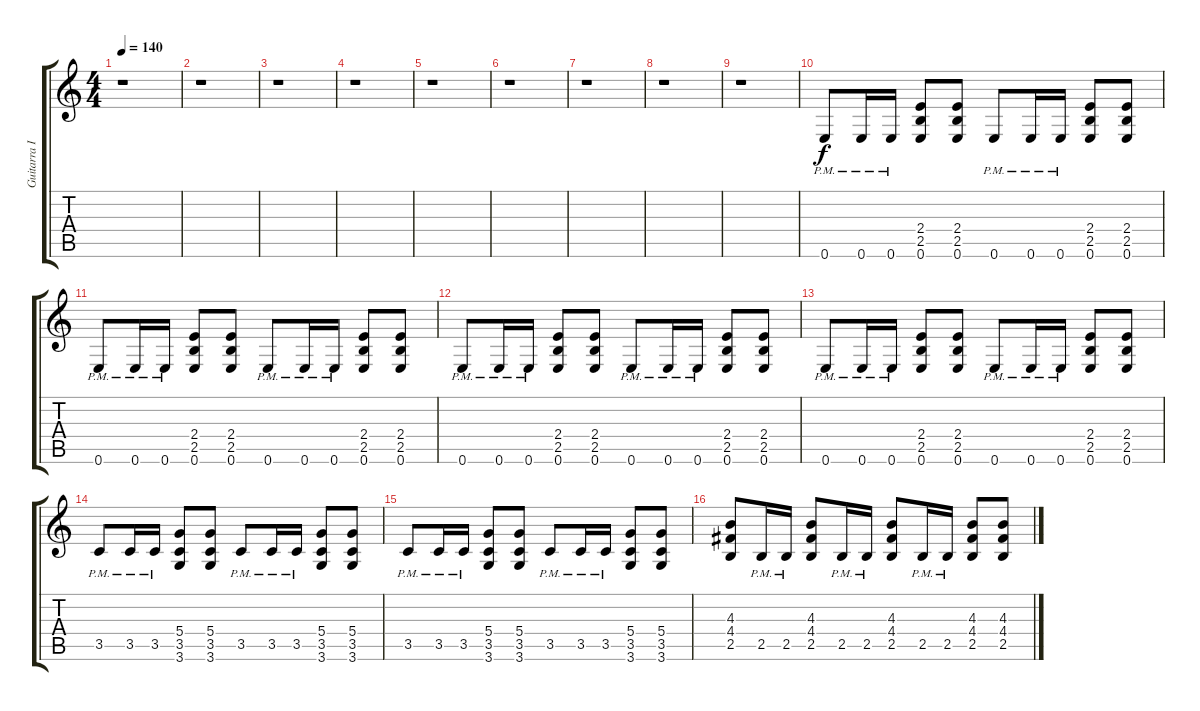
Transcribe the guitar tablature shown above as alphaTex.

\track ("Guitarra Izq" "Guitarra I") {instrument distortionguitar}
\staff {score tabs}
\tuning (E4 B3 G3 D3 A2 E2) {hide}
\ts (4 4)
\tempo 140
\clef g2
\ks c
r.1{dy f} |
r.1 |
r.1 |
r.1 |
r.1 |
r.1 |
r.1 |
r.1 |
r.1 |
0.6{pm}.8 0.6{pm}.16 0.6{pm}.16 (2.4 2.5 0.6).8 (2.4 2.5 0.6).8 0.6{pm}.8 0.6{pm}.16 0.6{pm}.16 (2.4 2.5 0.6).8 (2.4 2.5 0.6).8 |
0.6{pm}.8 0.6{pm}.16 0.6{pm}.16 (2.4 2.5 0.6).8 (2.4 2.5 0.6).8 0.6{pm}.8 0.6{pm}.16 0.6{pm}.16 (2.4 2.5 0.6).8 (2.4 2.5 0.6).8 |
0.6{pm}.8 0.6{pm}.16 0.6{pm}.16 (2.4 2.5 0.6).8 (2.4 2.5 0.6).8 0.6{pm}.8 0.6{pm}.16 0.6{pm}.16 (2.4 2.5 0.6).8 (2.4 2.5 0.6).8 |
0.6{pm}.8 0.6{pm}.16 0.6{pm}.16 (2.4 2.5 0.6).8 (2.4 2.5 0.6).8 0.6{pm}.8 0.6{pm}.16 0.6{pm}.16 (2.4 2.5 0.6).8 (2.4 2.5 0.6).8 |
3.5{pm}.8 3.5{pm}.16 3.5{pm}.16 (5.4 3.5 3.6).8 (5.4 3.5 3.6).8 3.5{pm}.8 3.5{pm}.16 3.5{pm}.16 (5.4 3.5 3.6).8 (5.4 3.5 3.6).8 |
3.5{pm}.8 3.5{pm}.16 3.5{pm}.16 (5.4 3.5 3.6).8 (5.4 3.5 3.6).8 3.5{pm}.8 3.5{pm}.16 3.5{pm}.16 (5.4 3.5 3.6).8 (5.4 3.5 3.6).8 |
(4.3 4.4 2.5).8 2.5{pm}.16 2.5{pm}.16 (4.3 4.4 2.5).8 2.5{pm}.16 2.5{pm}.16 (4.3 4.4 2.5).8 2.5{pm}.16 2.5{pm}.16 (4.3 4.4 2.5).8 (4.3 4.4 2.5).8
